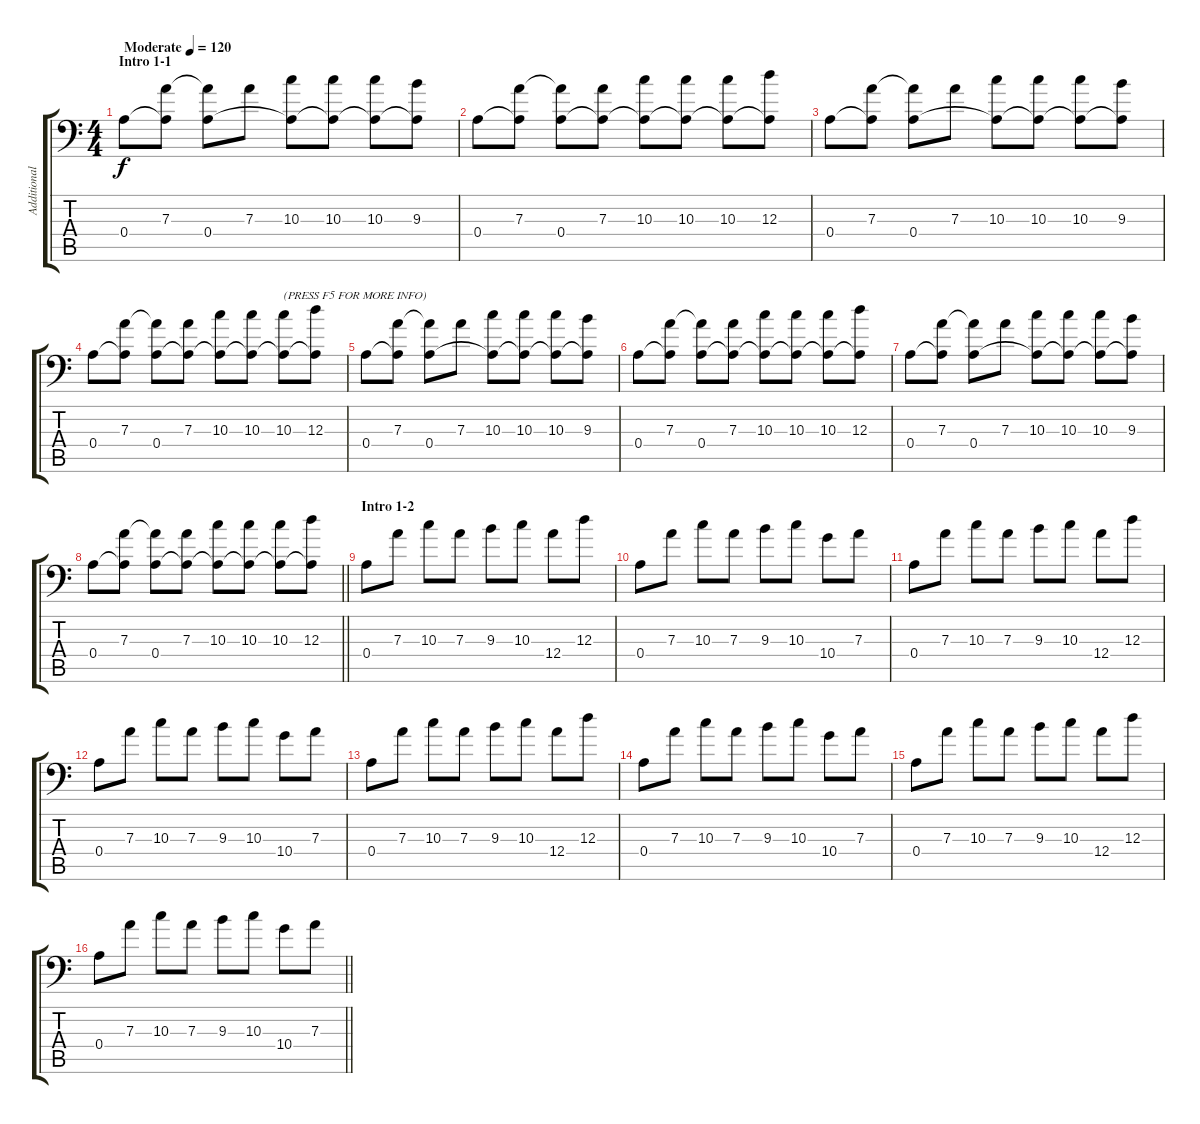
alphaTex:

\track ("Additional Guitar" "Additional") {instrument distortionguitar}
\staff {score tabs}
\tuning (B3 G3 D3 A2 E2 A1) {hide}
\ts (4 4)
\section ("" "Intro 1-1")
\tempo (120 "Moderate")
\clef f4
\ks c
0.4.8{dy f instrument distortionguitar} (7.3 0.4{t}).8 (7.3{t} 0.4).8 7.3.8 (10.3 0.4{t}).8 (10.3 0.4{t}).8 (10.3 0.4{t}).8 (9.3 0.4{t}).8 |
0.4.8{txt ""} (7.3 0.4{t}).8 (7.3{t} 0.4).8 (7.3 0.4{t}).8 (10.3 0.4{t}).8 (10.3 0.4{t}).8 (10.3 0.4{t}).8 (12.3 0.4{t}).8 |
0.4.8 (7.3 0.4{t}).8 (7.3{t} 0.4).8 7.3.8 (10.3 0.4{t}).8 (10.3 0.4{t}).8 (10.3 0.4{t}).8 (9.3 0.4{t}).8 |
0.4.8 (7.3 0.4{t}).8 (7.3{t} 0.4).8 (7.3 0.4{t}).8 (10.3 0.4{t}).8 (10.3 0.4{t}).8 (10.3 0.4{t}).8{txt "(PRESS F5 FOR MORE INFO)"} (12.3 0.4{t}).8 |
0.4.8 (7.3 0.4{t}).8 (7.3{t} 0.4).8 7.3.8 (10.3 0.4{t}).8 (10.3 0.4{t}).8 (10.3 0.4{t}).8 (9.3 0.4{t}).8 |
0.4.8 (7.3 0.4{t}).8 (7.3{t} 0.4).8 (7.3 0.4{t}).8 (10.3 0.4{t}).8 (10.3 0.4{t}).8 (10.3 0.4{t}).8 (12.3 0.4{t}).8 |
0.4.8 (7.3 0.4{t}).8 (7.3{t} 0.4).8 7.3.8 (10.3 0.4{t}).8 (10.3 0.4{t}).8 (10.3 0.4{t}).8 (9.3 0.4{t}).8 |
\barLineRight lightlight
0.4.8 (7.3 0.4{t}).8 (7.3{t} 0.4).8 (7.3 0.4{t}).8 (10.3 0.4{t}).8 (10.3 0.4{t}).8 (10.3 0.4{t}).8 (12.3 0.4{t}).8 |
\section ("" "Intro 1-2")
0.4.8{volume 12} 7.3.8 10.3.8 7.3.8 9.3.8 10.3.8 12.4.8 12.3.8 |
0.4.8 7.3.8 10.3.8 7.3.8 9.3.8 10.3.8 10.4.8 7.3.8 |
0.4.8 7.3.8 10.3.8 7.3.8 9.3.8 10.3.8 12.4.8 12.3.8 |
0.4.8 7.3.8 10.3.8 7.3.8 9.3.8 10.3.8 10.4.8 7.3.8 |
0.4.8 7.3.8 10.3.8 7.3.8 9.3.8 10.3.8 12.4.8 12.3.8 |
0.4.8 7.3.8 10.3.8 7.3.8 9.3.8 10.3.8 10.4.8 7.3.8 |
0.4.8 7.3.8 10.3.8 7.3.8 9.3.8 10.3.8 12.4.8 12.3.8 |
\barLineRight lightlight
0.4.8 7.3.8 10.3.8 7.3.8 9.3.8 10.3.8 10.4.8 7.3.8
